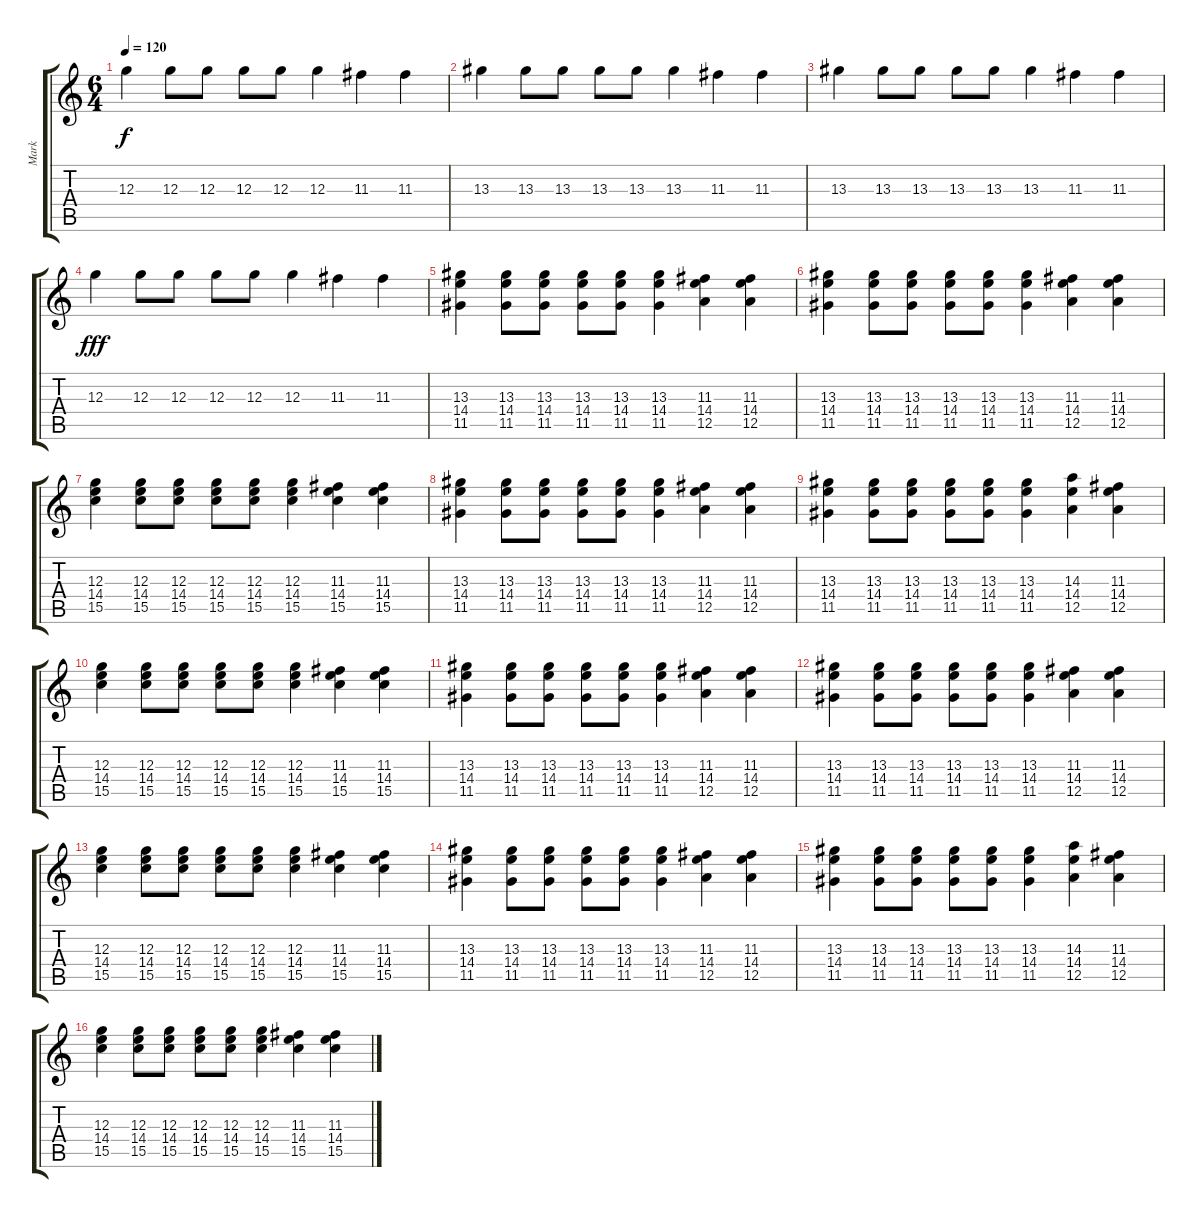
\track ("Mark" "Mark") {instrument electricguitarjazz}
\staff {score tabs}
\tuning (E4 B3 G3 D3 A2 E2) {hide}
\ts (6 4)
\tempo 120
\clef g2
\ks c
12.3.4{dy f} 12.3.8 12.3.8 12.3.8 12.3.8 12.3.4 11.3.4 11.3.4 |
13.3.4 13.3.8 13.3.8 13.3.8 13.3.8 13.3.4 11.3.4 11.3.4 |
13.3.4 13.3.8 13.3.8 13.3.8 13.3.8 13.3.4 11.3.4 11.3.4 |
12.3.4{dy fff} 12.3.8 12.3.8 12.3.8 12.3.8 12.3.4 11.3.4 11.3.4 |
(13.3 14.4 11.5).4{instrument distortionguitar} (13.3 14.4 11.5).8 (13.3 14.4 11.5).8 (13.3 14.4 11.5).8 (13.3 14.4 11.5).8 (13.3 14.4 11.5).4 (11.3 14.4 12.5).4 (11.3 14.4 12.5).4 |
(13.3 14.4 11.5).4 (13.3 14.4 11.5).8 (13.3 14.4 11.5).8 (13.3 14.4 11.5).8 (13.3 14.4 11.5).8 (13.3 14.4 11.5).4 (11.3 14.4 12.5).4 (11.3 14.4 12.5).4 |
(12.3 14.4 15.5).4 (12.3 14.4 15.5).8 (12.3 14.4 15.5).8 (12.3 14.4 15.5).8 (12.3 14.4 15.5).8 (12.3 14.4 15.5).4 (11.3 14.4 15.5).4 (11.3 14.4 15.5).4 |
(13.3 14.4 11.5).4 (13.3 14.4 11.5).8 (13.3 14.4 11.5).8 (13.3 14.4 11.5).8 (13.3 14.4 11.5).8 (13.3 14.4 11.5).4 (11.3 14.4 12.5).4 (11.3 14.4 12.5).4 |
(13.3 14.4 11.5).4 (13.3 14.4 11.5).8 (13.3 14.4 11.5).8 (13.3 14.4 11.5).8 (13.3 14.4 11.5).8 (13.3 14.4 11.5).4 (14.3 14.4 12.5).4 (11.3 14.4 12.5).4 |
(12.3 14.4 15.5).4 (12.3 14.4 15.5).8 (12.3 14.4 15.5).8 (12.3 14.4 15.5).8 (12.3 14.4 15.5).8 (12.3 14.4 15.5).4 (11.3 14.4 15.5).4 (11.3 14.4 15.5).4 |
(13.3 14.4 11.5).4 (13.3 14.4 11.5).8 (13.3 14.4 11.5).8 (13.3 14.4 11.5).8 (13.3 14.4 11.5).8 (13.3 14.4 11.5).4 (11.3 14.4 12.5).4 (11.3 14.4 12.5).4 |
(13.3 14.4 11.5).4 (13.3 14.4 11.5).8 (13.3 14.4 11.5).8 (13.3 14.4 11.5).8 (13.3 14.4 11.5).8 (13.3 14.4 11.5).4 (11.3 14.4 12.5).4 (11.3 14.4 12.5).4 |
(12.3 14.4 15.5).4 (12.3 14.4 15.5).8 (12.3 14.4 15.5).8 (12.3 14.4 15.5).8 (12.3 14.4 15.5).8 (12.3 14.4 15.5).4 (11.3 14.4 15.5).4 (11.3 14.4 15.5).4 |
(13.3 14.4 11.5).4 (13.3 14.4 11.5).8 (13.3 14.4 11.5).8 (13.3 14.4 11.5).8 (13.3 14.4 11.5).8 (13.3 14.4 11.5).4 (11.3 14.4 12.5).4 (11.3 14.4 12.5).4 |
(13.3 14.4 11.5).4 (13.3 14.4 11.5).8 (13.3 14.4 11.5).8 (13.3 14.4 11.5).8 (13.3 14.4 11.5).8 (13.3 14.4 11.5).4 (14.3 14.4 12.5).4 (11.3 14.4 12.5).4 |
(12.3 14.4 15.5).4 (12.3 14.4 15.5).8 (12.3 14.4 15.5).8 (12.3 14.4 15.5).8 (12.3 14.4 15.5).8 (12.3 14.4 15.5).4 (11.3 14.4 15.5).4 (11.3 14.4 15.5).4
